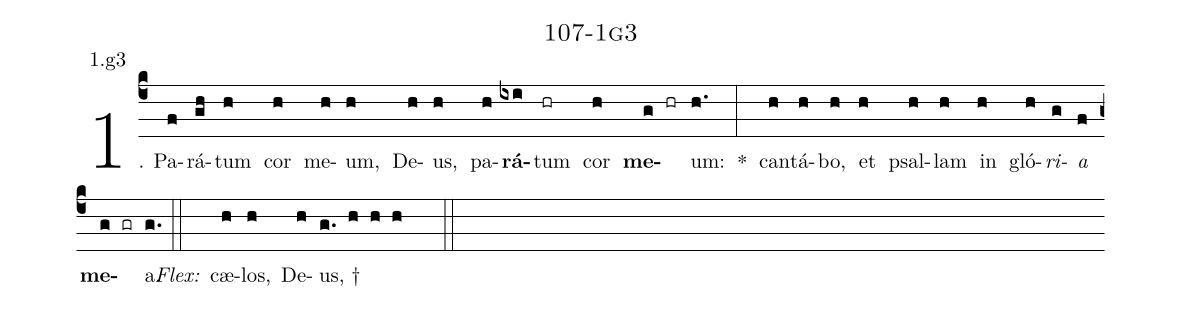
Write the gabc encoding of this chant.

name: 107-1g3;
annotation: 1.g3;
%%
(c4)1. Pa(f)rá(gh)tum(h) cor(h) me(h)um,(h) De(h)us,(h) pa(h)<b>rá</b>(ixi)tum(hr) cor(h) <b>me</b>(g hr)um:(h.) *(:) can(h)tá(h)bo,(h) et(h) psal(h)lam(h) in(h) gló(h)<i>ri</i>(g)<i>a</i>(f) <b>me</b>(g gr)a.(g.) (::)
<i>Flex:</i>()  cæ(h)los,(h) De(h)us, †(g. h h h  ::)
